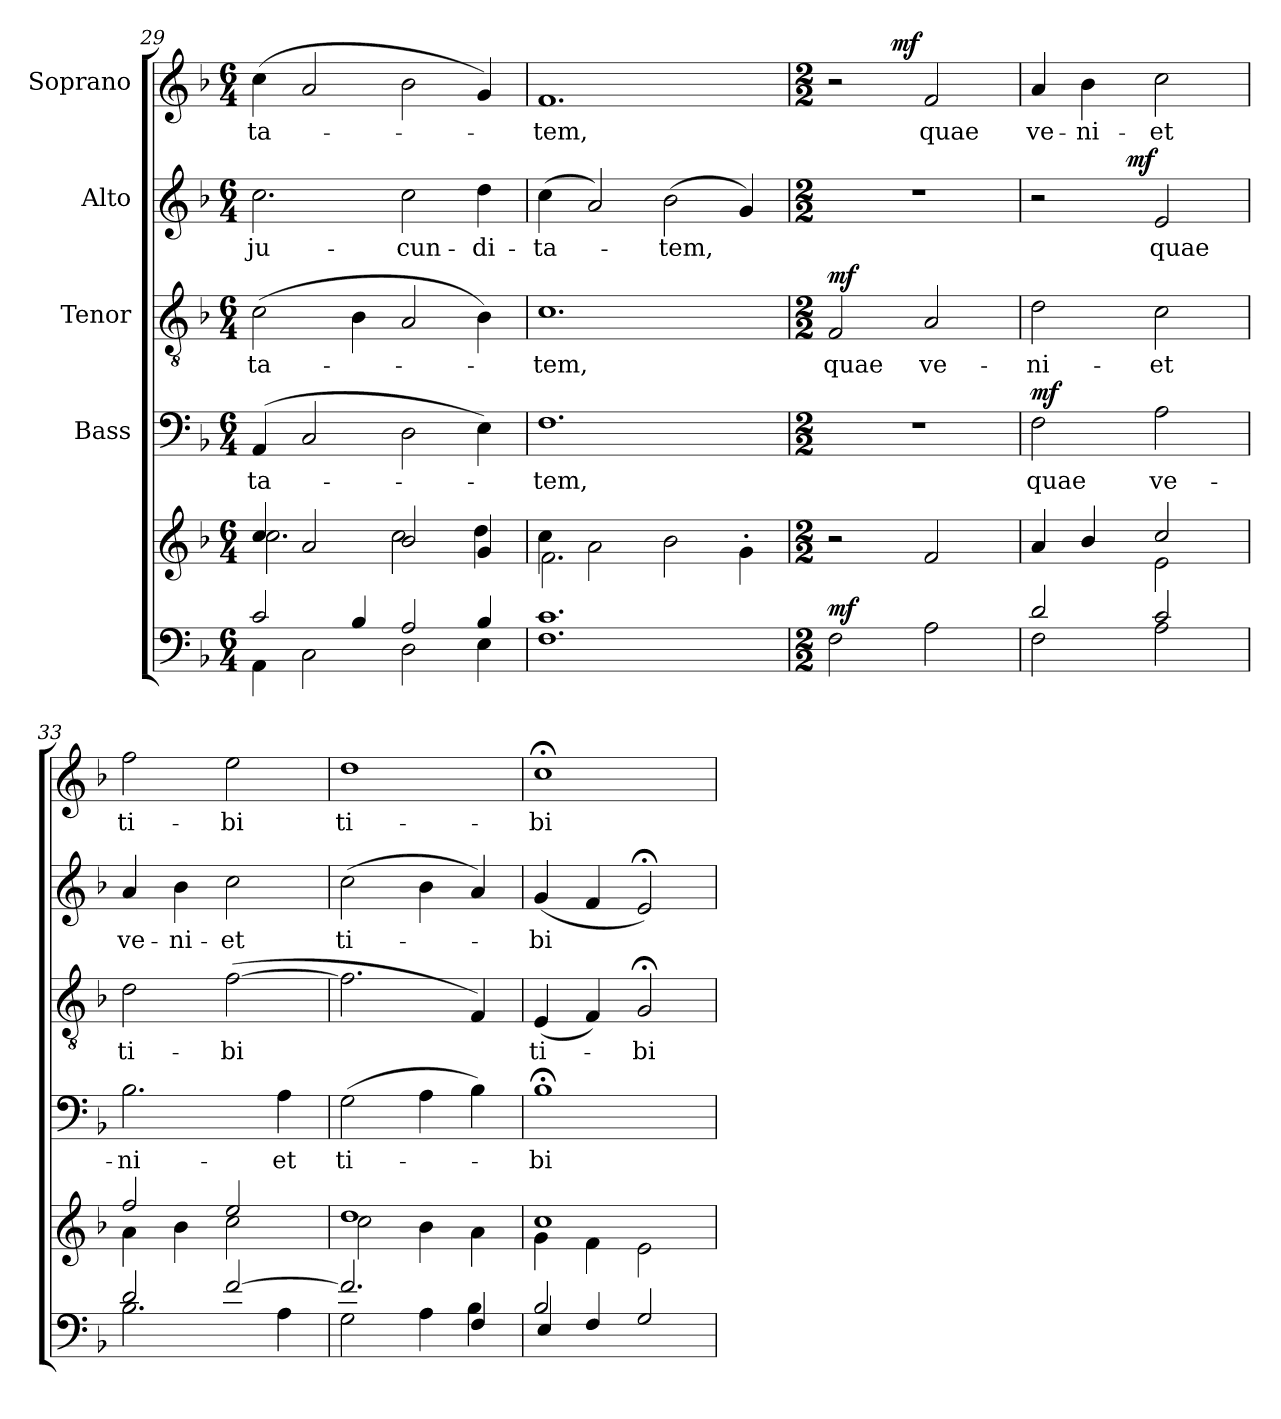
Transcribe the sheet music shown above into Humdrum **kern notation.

**kern	**kern	**dynam	**kern	**text	**dynam	**kern	**text	**dynam	**kern	**text	**dynam	**kern	**text	**dynam
*part5	*part5	*part5	*part4	*part4	*part4	*part3	*part3	*part3	*part2	*part2	*part2	*part1	*part1	*part1
*staff6	*staff5	*staff5/6	*staff4	*staff4	*staff4	*staff3	*staff3	*staff3	*staff2	*staff2	*staff2	*staff1	*staff1	*staff1
*	*	*	*I"Bass	*	*	*I"Tenor	*	*	*I"Alto	*	*	*I"Soprano	*	*
*clefF4	*clefG2	*	*clefF4	*	*	*clefGv2	*	*	*clefG2	*	*	*clefG2	*	*
*k[b-]	*k[b-]	*	*k[b-]	*	*	*k[b-]	*	*	*k[b-]	*	*	*k[b-]	*	*
*F:	*F:	*	*F:	*	*	*F:	*	*	*F:	*	*	*F:	*	*
*M6/4	*M6/4	*	*M6/4	*	*	*M6/4	*	*	*M6/4	*	*	*M6/4	*	*
=29	=29	=29	=29	=29	=29	=29	=29	=29	=29	=29	=29	=29	=29	=29
*^	*^	*	*	*	*	*	*	*	*	*	*	*	*	*
!	!	!	!	!	!	!LO:LY:b	!	!	!LO:LY:b	!	!	!LO:LY:b	!	!	!LO:LY:b	!
2c/	4AA\	4cc/	2.cc\	.	(4AA/	-ta-	.	(>2c\	-ta-	.	2.cc\	ju-	.	(>4cc\	-ta-	.
.	2C\	2a/	.	.	2C/	.	.	.	.	.	.	.	.	2a/	.	.
4B-/	.	.	.	.	.	.	.	4B-\	.	.	.	.	.	.	.	.
!	!	!	!	!	!	!	!	!	!	!	!	!LO:LY:b	!	!	!	!
2A/	2D\	2b-/	2cc\	.	2D\	.	.	2A/	.	.	2cc\	-cun-	.	2b-\	.	.
!	!	!	!	!	!	!	!	!	!	!	!	!LO:LY:b	!	!	!	!
4B-/	4E\	4g/	4dd\	.	4E\)	.	.	4B-\)	.	.	4dd\	-di-	.	4g/)	.	.
=30	=30	=30	=30	=30	=30	=30	=30	=30	=30	=30	=30	=30	=30	=30	=30	=30
!	!	!	!	!	!	!LO:LY:b	!	!	!LO:LY:b	!	!	!LO:LY:b	!	!	!LO:LY:b	!
*v	*v	*	*	*	*	*	*	*	*	*	*	*	*	*	*	*
1.F 1.c	4cc\	2.f\	.	1.F	-tem,	.	1.c	-tem,	.	(>4cc\	-ta-	.	1.f	-tem,	.
.	2a\	.	.	.	.	.	.	.	.	2a/)	.	.	.	.	.
!	!	!	!	!	!	!	!	!	!	!	!LO:LY:b	!	!	!	!
.	2b-\	2.ryy	.	.	.	.	.	.	.	(>2b-\	-tem,	.	.	.	.
.	4g'<\	.	.	.	.	.	.	.	.	4g/)	.	.	.	.	.
*	*v	*v	*	*	*	*	*	*	*	*	*	*	*	*	*
!!LO:PB:g=z
=31	=31	=31	=31	=31	=31	=31	=31	=31	=31	=31	=31	=31	=31	=31
*M2/2	*M2/2	*	*M2/2	*	*	*M2/2	*	*	*M2/2	*	*	*M2/2	*	*
!	!	!LO:DY:a=2	!	!	!	!	!LO:LY:b	!LO:DY:a	!	!	!	!	!	!
*	*	*	*	*	*	*	*	*	*	*	*	*^	*	*
2F\	2r	mf	1r	.	.	2F/	quae	mf	1r	.	.	2r	4.ryy	.	.
!	!	!	!	!	!	!	!	!	!	!	!	!	!	!	!LO:DY:a
.	.	.	.	.	.	.	.	.	.	.	.	.	2ryy	.	mf
!	!	!	!	!	!	!	!LO:LY:b	!	!	!	!	!	!	!LO:LY:b	!
2A\	2f/	.	.	.	.	2A/	ve-	.	.	.	.	2f/	.	quae	.
.	.	.	.	.	.	.	.	.	.	.	.	.	8ryy	.	.
=32	=32	=32	=32	=32	=32	=32	=32	=32	=32	=32	=32	=32	=32	=32	=32
*^	*^	*	*	*	*	*	*	*	*	*	*	*	*	*	*
!	!	!	!	!	!	!LO:LY:b	!LO:DY:a	!	!LO:LY:b	!	!	!	!	!	!	!LO:LY:b	!
*	*	*	*	*	*	*	*	*	*	*	*^	*	*	*v	*v	*	*
2d/	2F\	4a/	2ryy	.	2F\	quae	mf	2d\	-ni-	.	2r	4ryy	.	.	4a/	ve-	.
!	!	!	!	!	!	!	!	!	!	!	!	!	!	!	!	!LO:LY:b	!
.	.	4b-/	.	.	.	.	.	.	.	.	.	8ryy	.	.	4b-\	-ni-	.
.	.	.	.	.	.	.	.	.	.	.	.	32ryy	.	.	.	.	.
!	!	!	!	!	!	!	!	!	!	!	!	!	!	!LO:DY:a	!	!	!
.	.	.	.	.	.	.	.	.	.	.	.	2ryy	.	mf	.	.	.
!	!	!	!	!	!	!LO:LY:b	!	!	!LO:LY:b	!	!	!	!LO:LY:b	!	!	!LO:LY:b	!
2c/	2A\	2cc/	2e\	.	2A\	ve-	.	2c\	-et	.	2e/	.	quae	.	2cc\	-et	.
.	.	.	.	.	.	.	.	.	.	.	.	16.ryy	.	.	.	.	.
=33	=33	=33	=33	=33	=33	=33	=33	=33	=33	=33	=33	=33	=33	=33	=33	=33	=33
!	!	!	!	!	!	!LO:LY:b	!	!	!LO:LY:b	!	!	!	!LO:LY:b	!	!	!LO:LY:b	!
*	*	*	*	*	*	*	*	*	*	*	*v	*v	*	*	*	*	*
2d/	2.B-\	2ff/	4a\	.	2.B-\	-ni-	.	2d\	ti-	.	4a/	ve-	.	2ff\	ti-	.
!	!	!	!	!	!	!	!	!	!	!	!	!LO:LY:b	!	!	!	!
.	.	.	4b-\	.	.	.	.	.	.	.	4b-\	-ni-	.	.	.	.
!	!	!	!	!	!	!	!	!	!LO:LY:b	!	!	!LO:LY:b	!	!	!LO:LY:b	!
[>2f/	.	2ee/	2cc\	.	.	.	.	(>[>2f\	-bi	.	2cc\	-et	.	2ee\	-bi	.
!	!	!	!	!	!	!LO:LY:b	!	!	!	!	!	!	!	!	!	!
.	4A\	.	.	.	4A\	-et	.	.	.	.	.	.	.	.	.	.
=34	=34	=34	=34	=34	=34	=34	=34	=34	=34	=34	=34	=34	=34	=34	=34	=34
!	!	!	!	!	!	!LO:LY:b	!	!	!	!	!	!LO:LY:b	!	!	!LO:LY:b	!
2.f/]	2G\	1dd	2cc\	.	(>2G\	ti-	.	2.f\]	.	.	(>2cc\	ti-	.	1dd	ti-	.
.	4A\	.	4b-\	.	4A\	.	.	.	.	.	4b-\	.	.	.	.	.
4F/	4B-\	.	4a\	.	4B-\)	.	.	4F/)	.	.	4a/)	.	.	.	.	.
=35	=35	=35	=35	=35	=35	=35	=35	=35	=35	=35	=35	=35	=35	=35	=35	=35
!	!	!	!	!	!	!LO:LY:b	!	!	!LO:LY:b	!	!	!LO:LY:b	!	!	!LO:LY:b	!
2B-/	4E/	1cc	4g\	.	1B-;<	-bi	.	(<4E/	ti-	.	(<4g/	-bi	.	1cc;<	-bi	.
.	4F/	.	4f\	.	.	.	.	4F/)	.	.	4f/	.	.	.	.	.
!	!	!	!	!	!	!	!	!	!LO:LY:b	!	!	!	!	!	!	!
2ryy	2G/	.	2e\	.	.	.	.	2G;/	-bi	.	2e;/)	.	.	.	.	.
*v	*v	*	*	*	*	*	*	*	*	*	*	*	*	*	*	*
*	*v	*v	*	*	*	*	*	*	*	*	*	*	*	*	*
=	=	=	=	=	=	=	=	=	=	=	=	=	=	=
*-	*-	*-	*-	*-	*-	*-	*-	*-	*-	*-	*-	*-	*-	*-
